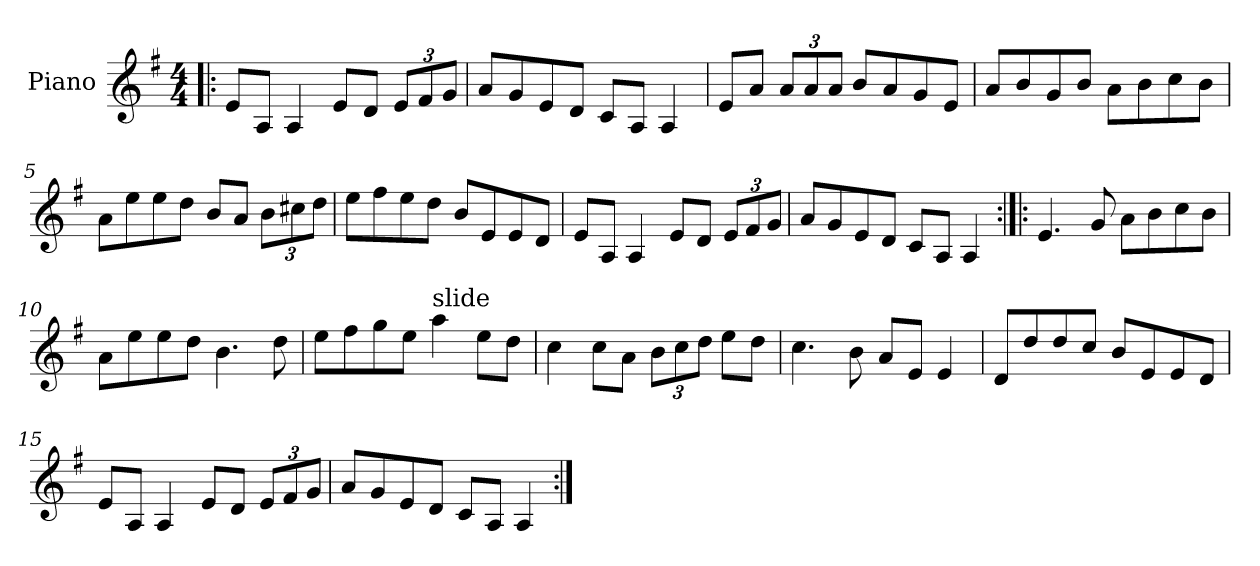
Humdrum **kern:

**kern
*part1
*staff1
*I"Piano
*I'Pno
*clefG2
*k[f#]
*D:mix
*M4/4
=1!|:
8e/L
8A/J
4A/
8e/L
8d/J
12e/L
12f#/
12g/J
=2
8a/L
8g/
8e/
8d/J
8c/L
8A/J
4A/
=3
8e/L
8a/J
12a/L
12a/
12a/J
8b/L
8a/
8g/
8e/J
=4
8a/L
8b/
8g/
8b/J
8a\L
8b\
8cc\
8b\J
!!LO:LB:g=z
=5
8a\L
8ee\
8ee\
8dd\J
8b/L
8a/J
12b\L
12cc#X\
12dd\J
=6
8ee\L
8ff#\
8ee\
8dd\J
8b/L
8e/
8e/
8d/J
=7
8e/L
8A/J
4A/
8e/L
8d/J
12e/L
12f#/
12g/J
=8
8a/L
8g/
8e/
8d/J
8c/L
8A/J
4A/
!!LO:LB:g=z
=9:|!|:
4.e/
8g/
8a\L
8b\
8cc\
8b\J
=10
8a\L
8ee\
8ee\
8dd\J
4.b\
8dd\
=11
8ee\L
8ff#\
8gg\
8ee\J
!LO:TX:a:t=slide
4aa\
8ee\L
8dd\J
=12
4cc\
8cc\L
8a\J
12b\L
12cc\
12dd\J
8ee\L
8dd\J
=13
4.cc\
8b\
8a/L
8e/J
4e/
!!LO:LB:g=z
=14
8d/L
8dd/
8dd/
8cc/J
8b/L
8e/
8e/
8d/J
=15
8e/L
8A/J
4A/
8e/L
8d/J
12e/L
12f#/
12g/J
=16
8a/L
8g/
8e/
8d/J
8c/L
8A/J
4A/
=:|!
*-
